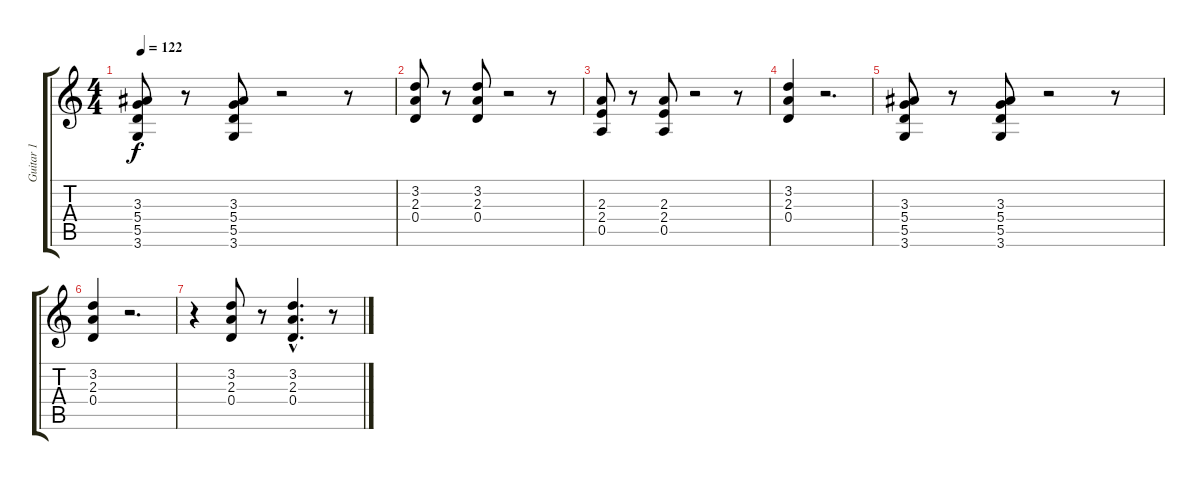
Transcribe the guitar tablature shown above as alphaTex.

\track ("Guitar 1" "Guitar 1") {instrument electricguitarclean}
\staff {score tabs}
\tuning (E4 B3 G3 D3 A2 E2) {hide}
\ts (4 4)
\tempo 122
\clef g2
\ks c
(3.3 5.4 5.5 3.6).8{dy f} r.8 (3.3 5.4 5.5 3.6).8 r.2 r.8 |
(3.2 2.3 0.4).8 r.8 (3.2 2.3 0.4).8 r.2 r.8 |
(2.3 2.4 0.5).8 r.8 (2.3 2.4 0.5).8 r.2 r.8 |
(3.2 2.3 0.4).4 r.2{d} |
(3.3 5.4 5.5 3.6).8 r.8 (3.3 5.4 5.5 3.6).8 r.2 r.8 |
(3.2 2.3 0.4).4 r.2{d} |
r.4 (3.2 2.3 0.4).8 r.8 (3.2{hac} 2.3{hac} 0.4{hac}).4{d} r.8
